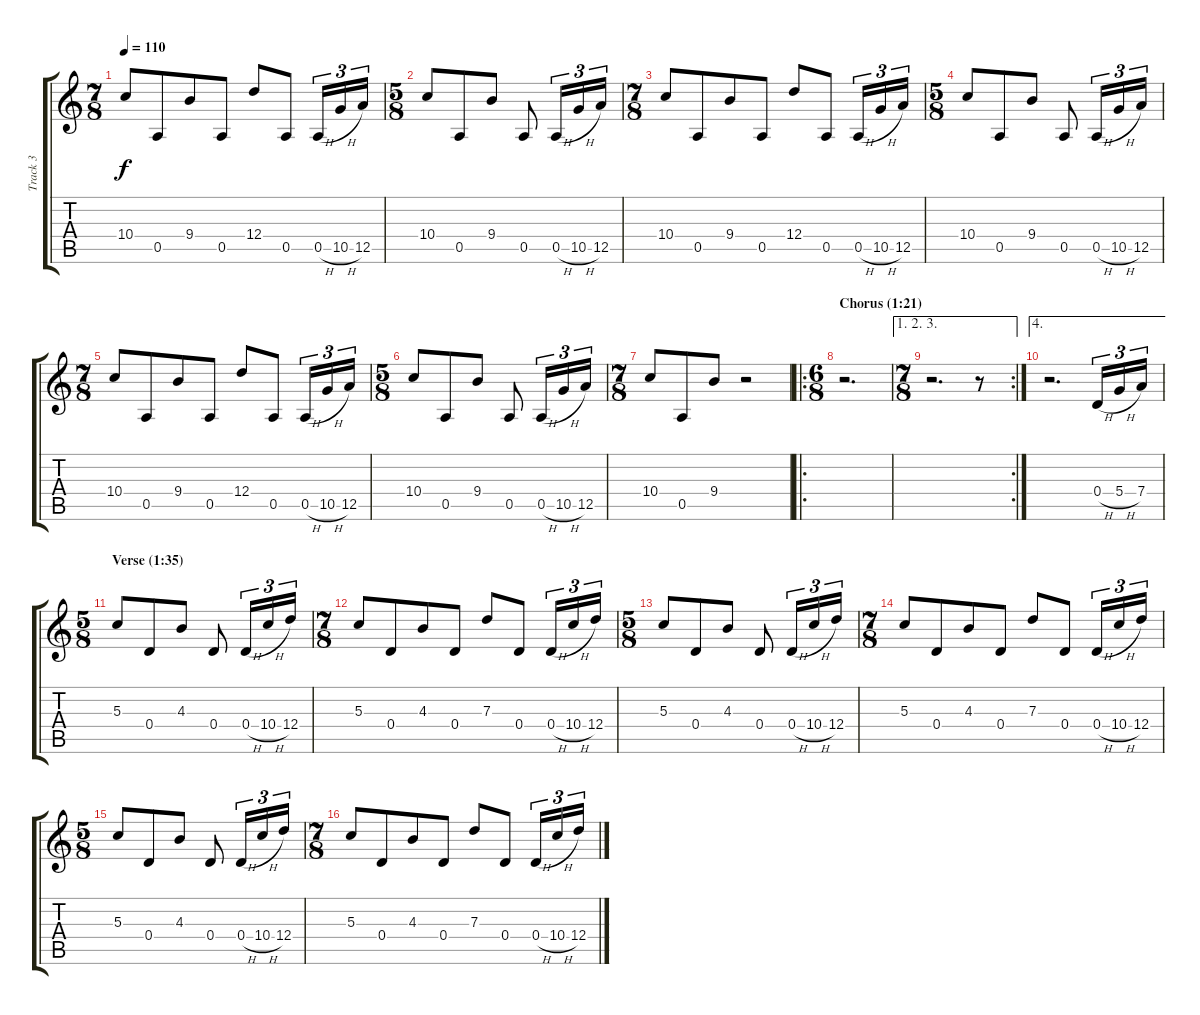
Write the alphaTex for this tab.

\track ("Track 3" "Track 3") {instrument electricguitarmuted}
\staff {score tabs}
\tuning (E4 B3 G3 D3 A2 D2) {hide}
\ts (7 8)
\tempo 110
\clef g2
\ks c
10.4.8{dy f} 0.5.8 9.4.8 0.5.8 12.4.8 0.5.8 0.5{h}.16{tu (3 2)} 10.5{h}.16{tu (3 2)} 12.5.16{tu (3 2)} |
\ts (5 8)
10.4.8 0.5.8 9.4.8 0.5.8 0.5{h}.16{tu (3 2)} 10.5{h}.16{tu (3 2)} 12.5.16{tu (3 2)} |
\ts (7 8)
10.4.8 0.5.8 9.4.8 0.5.8 12.4.8 0.5.8 0.5{h}.16{tu (3 2)} 10.5{h}.16{tu (3 2)} 12.5.16{tu (3 2)} |
\ts (5 8)
10.4.8 0.5.8 9.4.8 0.5.8 0.5{h}.16{tu (3 2)} 10.5{h}.16{tu (3 2)} 12.5.16{tu (3 2)} |
\ts (7 8)
10.4.8 0.5.8 9.4.8 0.5.8 12.4.8 0.5.8 0.5{h}.16{tu (3 2)} 10.5{h}.16{tu (3 2)} 12.5.16{tu (3 2)} |
\ts (5 8)
10.4.8 0.5.8 9.4.8 0.5.8 0.5{h}.16{tu (3 2)} 10.5{h}.16{tu (3 2)} 12.5.16{tu (3 2)} |
\ts (7 8)
10.4.8 0.5.8 9.4.8 r.2 |
\ro
\ts (6 8)
\section ("" "Chorus (1:21)")
r.2{d} |
\ae (1 2 3)
\rc 2
\ts (7 8)
r.2{d} r.8 |
\ae 4
r.2{d} 0.4{h}.16{tu (3 2)} 5.4{h}.16{tu (3 2)} 7.4.16{tu (3 2)} |
\ts (5 8)
\section ("" "Verse (1:35)")
5.3.8 0.4.8 4.3.8 0.4.8 0.4{h}.16{tu (3 2)} 10.4{h}.16{tu (3 2)} 12.4.16{tu (3 2)} |
\ts (7 8)
5.3.8 0.4.8 4.3.8 0.4.8 7.3.8 0.4.8 0.4{h}.16{tu (3 2)} 10.4{h}.16{tu (3 2)} 12.4.16{tu (3 2)} |
\ts (5 8)
5.3.8 0.4.8 4.3.8 0.4.8 0.4{h}.16{tu (3 2)} 10.4{h}.16{tu (3 2)} 12.4.16{tu (3 2)} |
\ts (7 8)
5.3.8 0.4.8 4.3.8 0.4.8 7.3.8 0.4.8 0.4{h}.16{tu (3 2)} 10.4{h}.16{tu (3 2)} 12.4.16{tu (3 2)} |
\ts (5 8)
5.3.8 0.4.8 4.3.8 0.4.8 0.4{h}.16{tu (3 2)} 10.4{h}.16{tu (3 2)} 12.4.16{tu (3 2)} |
\ts (7 8)
5.3.8 0.4.8 4.3.8 0.4.8 7.3.8 0.4.8 0.4{h}.16{tu (3 2)} 10.4{h}.16{tu (3 2)} 12.4.16{tu (3 2)}
